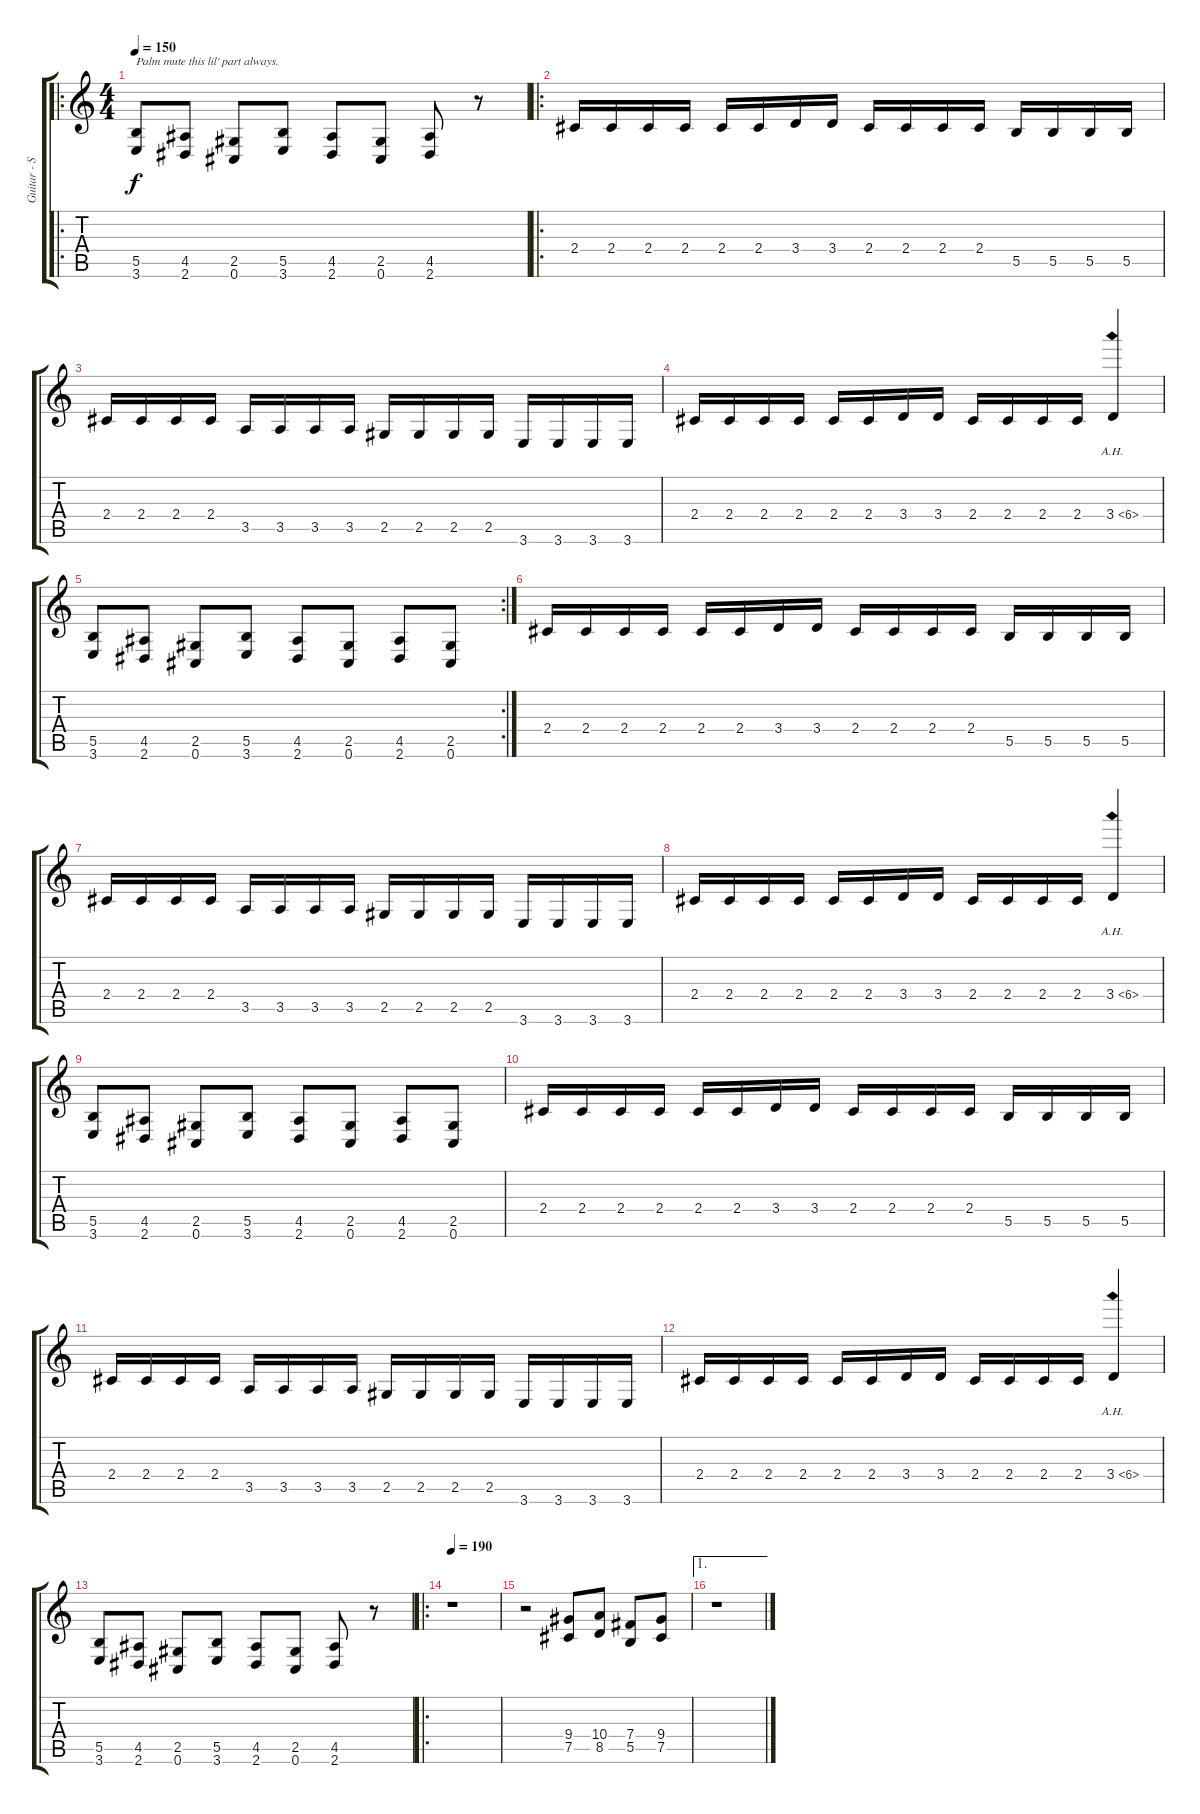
\track ("Guitar - Sparky" "Guitar - S") {instrument distortionguitar}
\staff {score tabs}
\tuning (Db4 Ab3 E3 B2 Gb2 Db2) {hide}
\ro
\ts (4 4)
\tempo 150
\tempo 200
\tempo 150
\clef g2
\ks c
(5.5 3.6).8{txt "Palm mute this lil' part always." dy f instrument distortionguitar} (4.5 2.6).8 (2.5 0.6).8 (5.5 3.6).8 (4.5 2.6).8 (2.5 0.6).8 (4.5 2.6).8 r.8 |
\ro
2.4.16 2.4.16 2.4.16 2.4.16 2.4.16 2.4.16 3.4.16 3.4.16 2.4.16 2.4.16 2.4.16 2.4.16 5.5.16 5.5.16 5.5.16 5.5.16 |
2.4.16 2.4.16 2.4.16 2.4.16 3.5.16 3.5.16 3.5.16 3.5.16 2.5.16 2.5.16 2.5.16 2.5.16 3.6.16 3.6.16 3.6.16 3.6.16 |
2.4.16 2.4.16 2.4.16 2.4.16 2.4.16 2.4.16 3.4.16 3.4.16 2.4.16 2.4.16 2.4.16 2.4.16 3.4{be (hold 0 0 60 0) ah 3}.4 |
\rc 2
(5.5 3.6).8 (4.5 2.6).8 (2.5 0.6).8 (5.5 3.6).8 (4.5 2.6).8 (2.5 0.6).8 (4.5 2.6).8 (2.5 0.6).8 |
2.4.16 2.4.16 2.4.16 2.4.16 2.4.16 2.4.16 3.4.16 3.4.16 2.4.16 2.4.16 2.4.16 2.4.16 5.5.16 5.5.16 5.5.16 5.5.16 |
2.4.16 2.4.16 2.4.16 2.4.16 3.5.16 3.5.16 3.5.16 3.5.16 2.5.16 2.5.16 2.5.16 2.5.16 3.6.16 3.6.16 3.6.16 3.6.16 |
2.4.16 2.4.16 2.4.16 2.4.16 2.4.16 2.4.16 3.4.16 3.4.16 2.4.16 2.4.16 2.4.16 2.4.16 3.4{be (hold 0 0 60 0) ah 3}.4 |
(5.5 3.6).8 (4.5 2.6).8 (2.5 0.6).8 (5.5 3.6).8 (4.5 2.6).8 (2.5 0.6).8 (4.5 2.6).8 (2.5 0.6).8 |
2.4.16 2.4.16 2.4.16 2.4.16 2.4.16 2.4.16 3.4.16 3.4.16 2.4.16 2.4.16 2.4.16 2.4.16 5.5.16 5.5.16 5.5.16 5.5.16 |
2.4.16 2.4.16 2.4.16 2.4.16 3.5.16 3.5.16 3.5.16 3.5.16 2.5.16 2.5.16 2.5.16 2.5.16 3.6.16 3.6.16 3.6.16 3.6.16 |
2.4.16 2.4.16 2.4.16 2.4.16 2.4.16 2.4.16 3.4.16 3.4.16 2.4.16 2.4.16 2.4.16 2.4.16 3.4{be (hold 0 0 60 0) ah 3}.4 |
(5.5 3.6).8 (4.5 2.6).8 (2.5 0.6).8 (5.5 3.6).8 (4.5 2.6).8 (2.5 0.6).8 (4.5 2.6).8 r.8 |
\ro
\tempo 190
r.1 |
r.2 (9.4 7.5).8 (10.4 8.5).8 (7.4 5.5).8 (9.4 7.5).8 |
\ae 1
r.1
